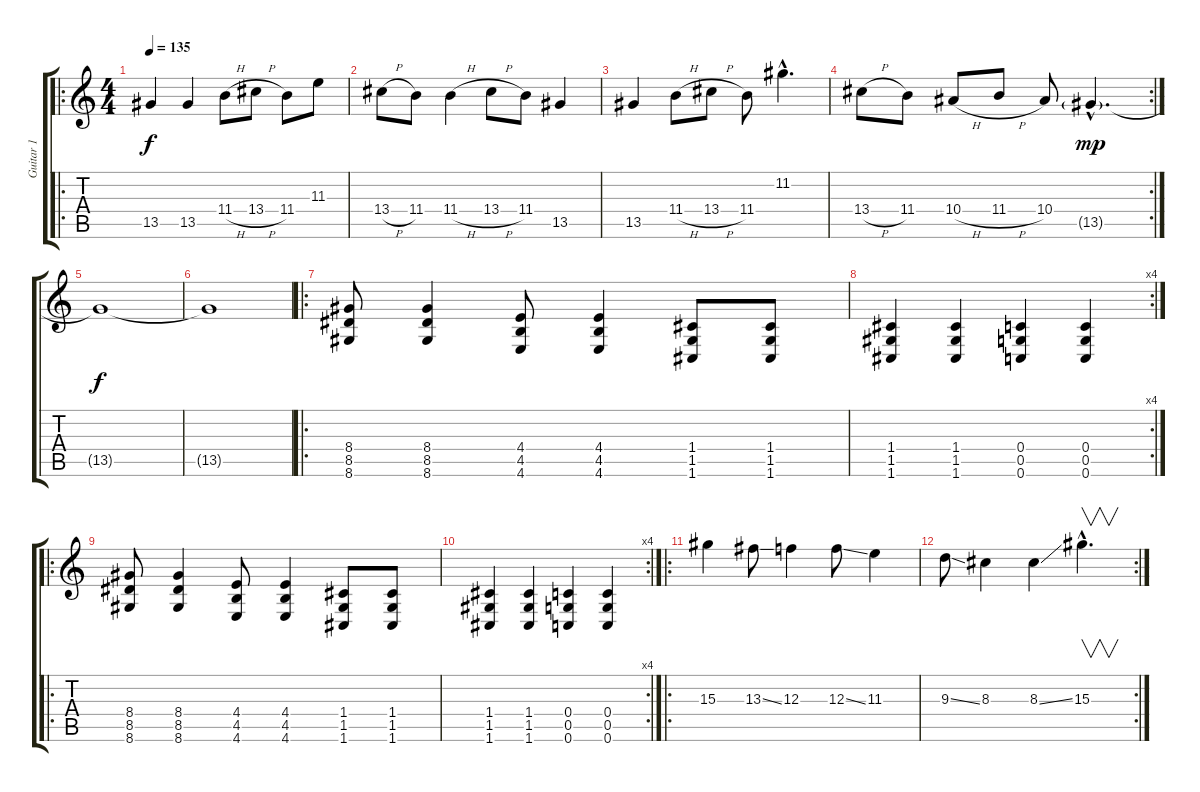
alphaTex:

\track ("Guitar 1" "Guitar 1") {instrument distortionguitar}
\staff {score tabs}
\tuning (D4 A3 F3 C3 G2 C2) {hide}
\ro
\ts (4 4)
\tempo 135
\clef g2
\ks c
13.5.4{dy f} 13.5.4 11.4{h}.8 13.4{h}.8 11.4.8 11.3.8 |
13.4{h}.8 11.4.8 11.4{h}.4 13.4{h}.8 11.4.8 13.5.4 |
13.5.4 11.4{h}.8 13.4{h}.8 11.4.8 11.2{hac}.4{d} |
\rc 2
13.4{h}.8 11.4.8 10.4{h}.8 11.4{h}.8 10.4.8 13.5{g hac}.4{d dy mp} |
13.5{t}.1{dy f} |
13.5{t}.1 |
\ro
(8.4 8.5 8.6).8 (8.4 8.5 8.6).4 (4.4 4.5 4.6).8 (4.4 4.5 4.6).4 (1.4 1.5 1.6).8 (1.4 1.5 1.6).8 |
\rc 4
(1.4 1.5 1.6).4 (1.4 1.5 1.6).4 (0.4 0.5 0.6).4 (0.4 0.5 0.6).4 |
\ro
(8.4 8.5 8.6).8 (8.4 8.5 8.6).4 (4.4 4.5 4.6).8 (4.4 4.5 4.6).4 (1.4 1.5 1.6).8 (1.4 1.5 1.6).8 |
\rc 4
(1.4 1.5 1.6).4 (1.4 1.5 1.6).4 (0.4 0.5 0.6).4 (0.4 0.5 0.6).4 |
\ro
15.3.4 13.3{ss}.8 12.3.4 12.3{ss}.8 11.3.4 |
\rc 2
9.3{ss}.8 8.3.4 8.3{ss}.4 15.3{hac}.4{v d}
